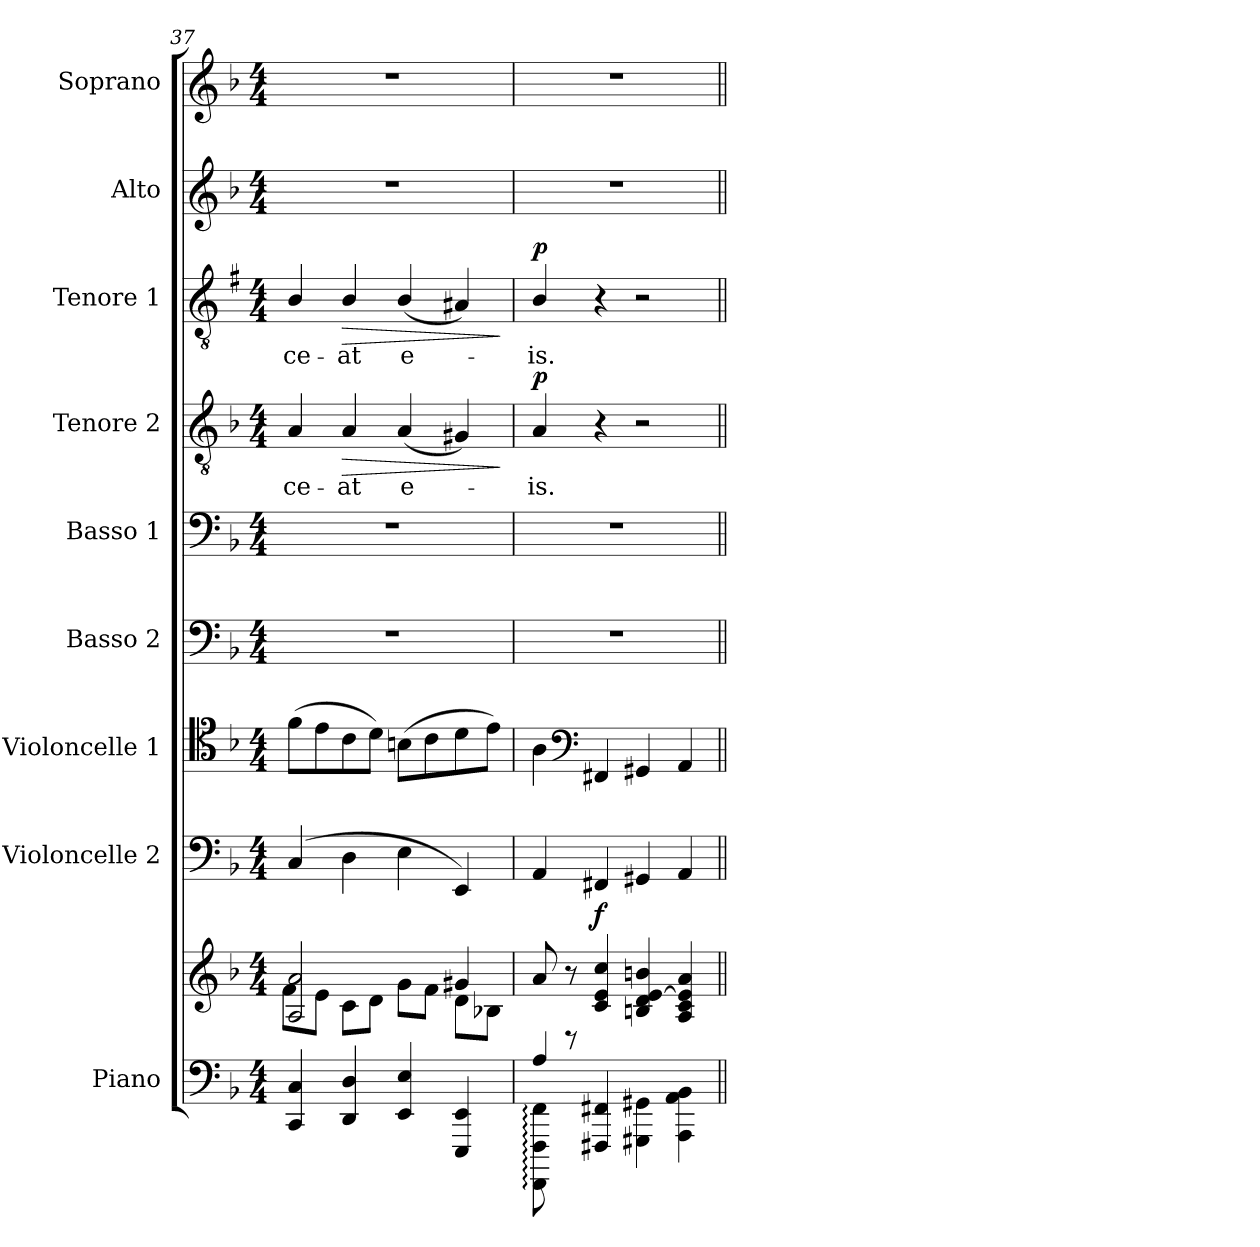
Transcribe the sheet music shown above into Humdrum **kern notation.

**kern	**kern	**dynam	**kern	**kern	**kern	**kern	**kern	**text	**dynam	**kern	**text	**dynam	**kern	**kern
*part9	*part9	*part9	*part8	*part7	*part6	*part5	*part4	*part4	*part4	*part3	*part3	*part3	*part2	*part1
*staff10	*staff9	*staff9/10	*staff8	*staff7	*staff6	*staff5	*staff4	*staff4	*staff4	*staff3	*staff3	*staff3	*staff2	*staff1
*I"Piano	*	*	*I"Violoncelle 2	*I"Violoncelle 1	*I"Basso 2	*I"Basso 1	*I"Tenore 2	*	*	*I"Tenore 1	*	*	*I"Alto	*I"Soprano
*I'Pno.	*	*	*I'Vlc 2	*I'Vlc 1	*I'B.2	*I'B.1	*I'T.2	*	*	*I'T.1	*	*	*I'A.	*I'S.
*clefF4	*clefG2	*	*clefF4	*clefC4	*clefF4	*clefF4	*clefGv2	*	*	*clefGv2	*	*	*clefG2	*clefG2
*	*	*	*	*	*	*	*	*	*	*ITrd1c2	*	*	*	*
*k[b-]	*k[b-]	*	*k[b-]	*k[b-]	*k[b-]	*k[b-]	*k[b-]	*	*	*k[b-]	*	*	*k[b-]	*k[b-]
*d:	*d:	*	*d:	*d:	*d:	*d:	*d:	*	*	*d:	*	*	*d:	*d:
*M4/4	*M4/4	*	*M4/4	*M4/4	*M4/4	*M4/4	*M4/4	*	*	*M4/4	*	*	*M4/4	*M4/4
=37	=37	=37	=37	=37	=37	=37	=37	=37	=37	=37	=37	=37	=37	=37
*	*^	*	*	*	*	*	*	*	*	*	*	*	*	*
!	!	!	!	!	!	!	!	!	!LO:LY:b	!	!	!LO:LY:b	!	!	!
4CC/ 4C/	2A/ 2a/	8f\L	.	(>4C/	(>8f\L	1r	1r	4A/	-ce-	.	4A/	-ce-	.	1r	1r
.	.	8e\J	.	.	8e\	.	.	.	.	.	.	.	.	.	.
!	!	!	!	!	!	!	!	!	!LO:LY:b	!LO:HP:b	!	!LO:LY:b	!LO:HP:b	!	!
4DD/ 4D/	.	8c\L	.	4D\	8c\	.	.	4A/	-at	>	4A/	-at	>	.	.
.	.	8d\J	.	.	8d\J)	.	.	.	.	.	.	.	.	.	.
!	!	!	!	!	!	!	!	!	!LO:LY:b	!	!	!LO:LY:b	!	!	!
4EE/ 4E/	4ryy	8g\L	.	4E\	(>8Bn\L	.	.	(<4A/	e-	.	(<4A/	e-	.	.	.
.	.	8f\J	.	.	8c\	.	.	.	.	.	.	.	.	.	.
4EEE/ 4EE/	4g#X/	8d\L	.	4EE/)	8d\	.	.	4G#X/)	.	.	4G#X/)	.	.	.	.
.	.	8B-X\J	.	.	8e\J)	.	.	.	.	.	.	.	.	.	.
*	*v	*v	*	*	*	*	*	*	*	*	*	*	*	*	*
.	.	.	.	.	.	.	.	.	]	.	.	]	.	.
=38	=38	=38	=38	=38	=38	=38	=38	=38	=38	=38	=38	=38	=38	=38
*^	*	*	*	*	*	*	*	*	*	*	*	*	*	*
!	!	!	!	!	!	!	!	!	!LO:LY:b	!LO:DY:a	!	!LO:LY:b	!LO:DY:a	!	!
8FFFF\: 8FFF\: 8FF\:	4A/	8a/	.	4AA/	4A\	1r	1r	4A/	-is.	p	4A/	-is.	p	1r	1r
8r	.	8r	.	.	.	.	.	.	.	.	.	.	.	.	.
*	*	*	*	*	*clefF4	*	*	*	*	*	*	*	*	*	*
!	!	!	!LO:DY:a	!	!	!	!	!	!	!	!	!	!	!	!
4FFF#X/ 4FF#X/	2.ryy	4c/ 4e/ 4cc/	f	4FF#X/	4FF#X/	.	.	4r	.	.	4r	.	.	.	.
4GGG#X\ 4GG#X\	.	4Bn/ 4d/ [4e/ 4bn/	.	4GG#X/	4GG#X/	.	.	2r	.	.	2r	.	.	.	.
4AAA\ 4AA\ 4BB-\	.	4A/ 4c/ 4e/] 4a/	.	4AA/	4AA/	.	.	.	.	.	.	.	.	.	.
*v	*v	*	*	*	*	*	*	*	*	*	*	*	*	*	*
=||	=||	=||	=||	=||	=||	=||	=||	=||	=||	=||	=||	=||	=||	=||
*-	*-	*-	*-	*-	*-	*-	*-	*-	*-	*-	*-	*-	*-	*-
